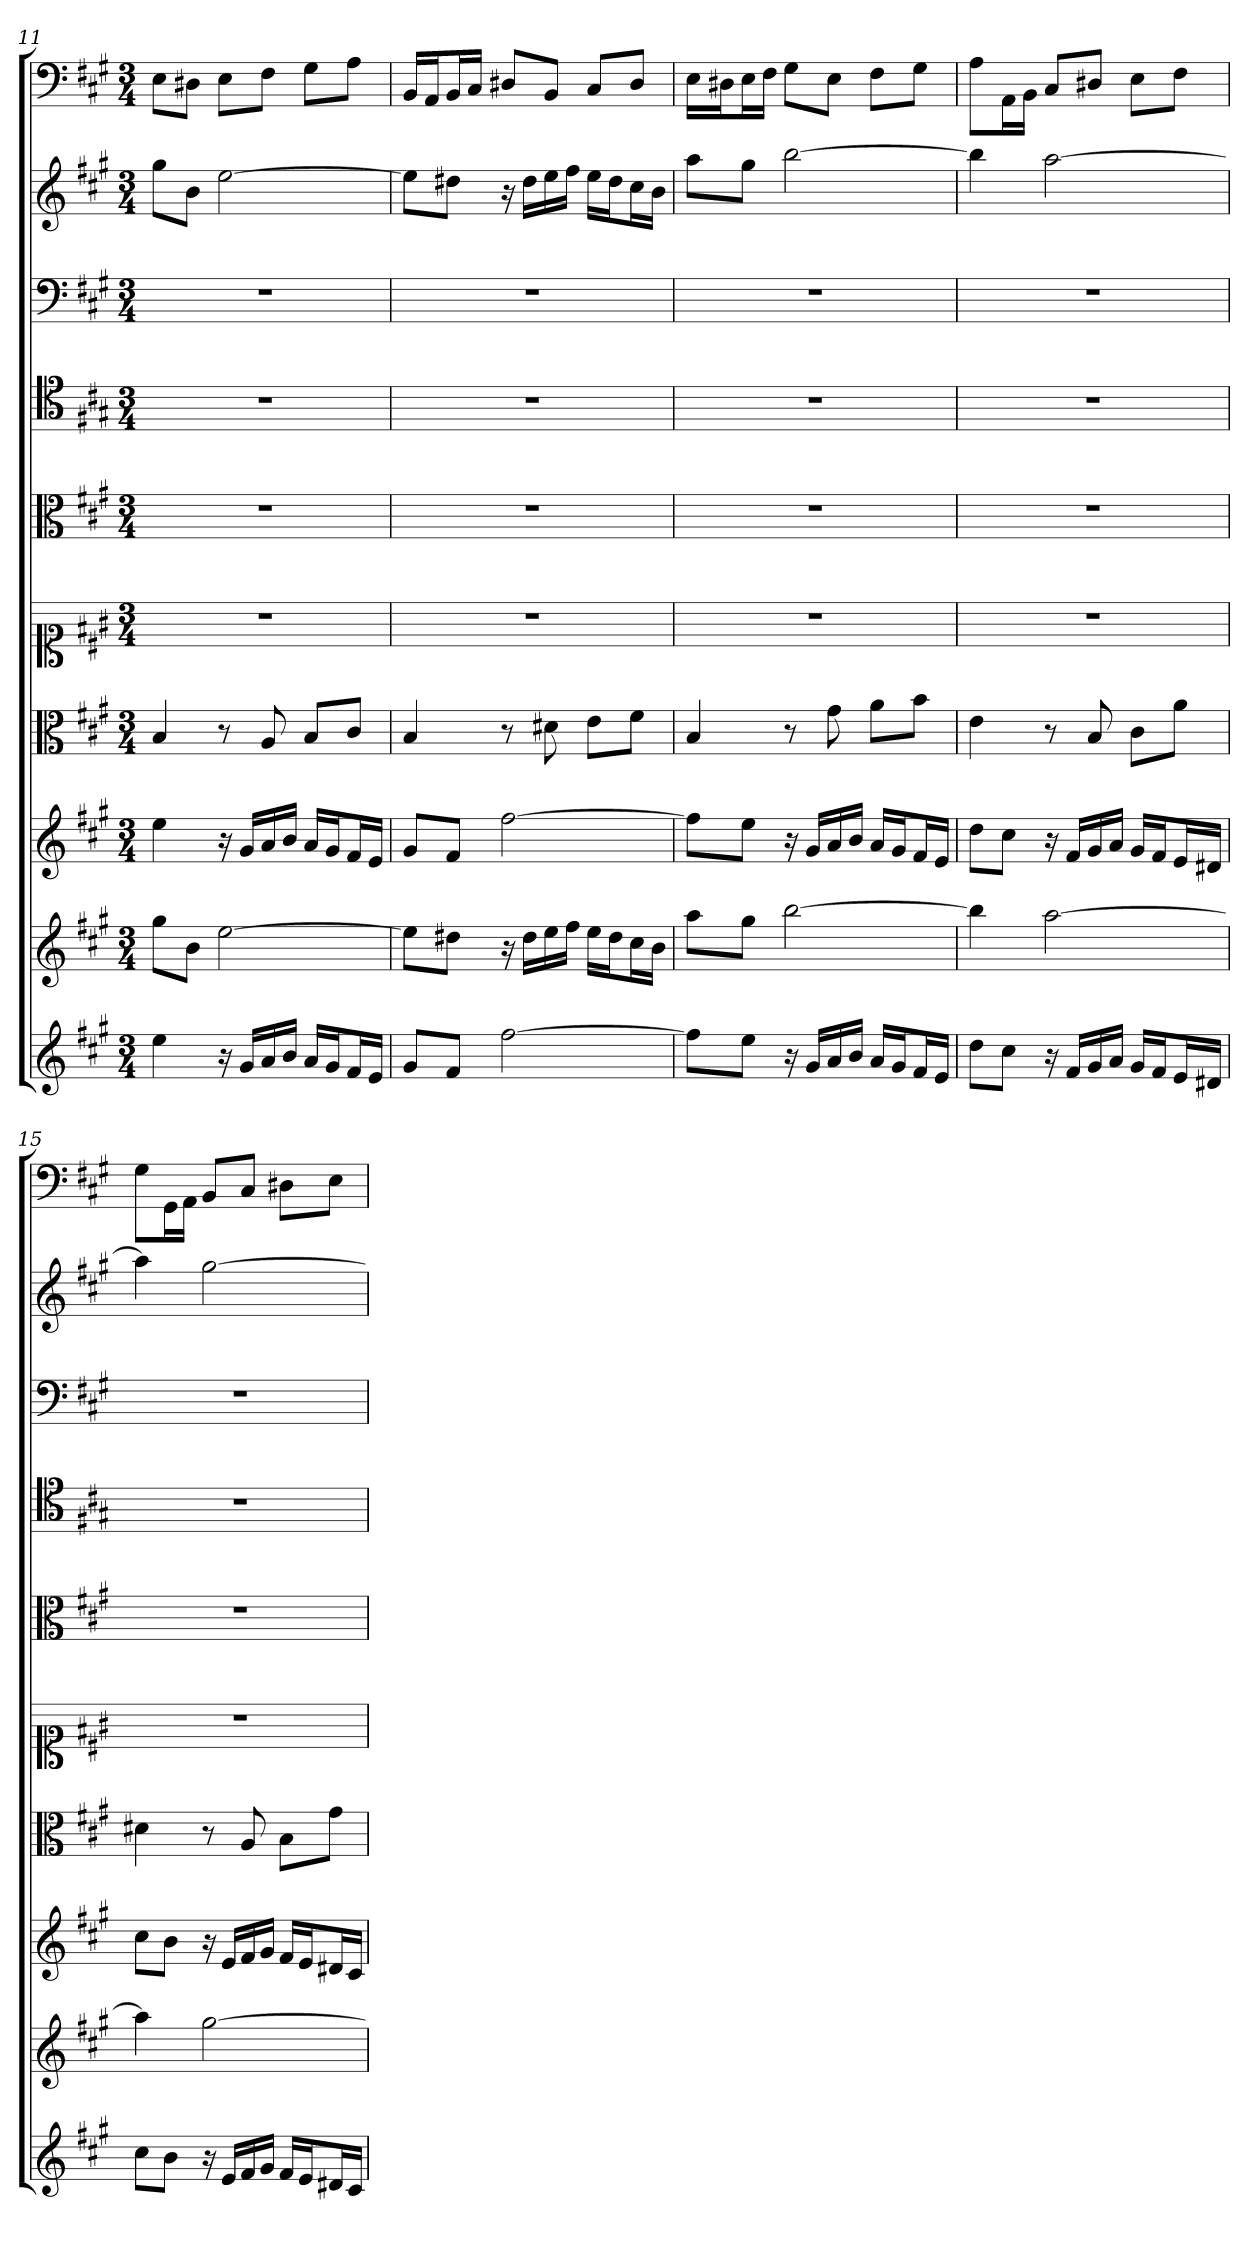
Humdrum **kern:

**kern	**kern	**kern	**kern	**kern	**kern	**kern	**kern	**kern	**kern
*part10	*part9	*part8	*part7	*part6	*part5	*part4	*part3	*part2	*part1
*staff10	*staff9	*staff8	*staff7	*staff6	*staff5	*staff4	*staff3	*staff2	*staff1
*	*	*	*clefC3	*clefC1	*clefC3	*clefC4	*clefF4	*	*clefF4
*k[f#c#g#]	*k[f#c#g#]	*k[f#c#g#]	*k[f#c#g#]	*k[f#c#g#]	*k[f#c#g#]	*k[f#c#g#]	*k[f#c#g#]	*k[f#c#g#]	*k[f#c#g#]
*A:	*A:	*A:	*A:	*A:	*A:	*A:	*A:	*A:	*A:
*M3/4	*M3/4	*M3/4	*M3/4	*M3/4	*M3/4	*M3/4	*M3/4	*M3/4	*M3/4
=11	=11	=11	=11	=11	=11	=11	=11	=11	=11
4ee	8gg#L	4ee	4B	2.r	2.r	2.r	2.r	8gg#L	8E\L
.	8bJ	.	.	.	.	.	.	8bJ	8D#X\J
16r	[2ee	16r	8r	.	.	.	.	[2ee	8E\L
16g#LL	.	16g#LL	.	.	.	.	.	.	.
16a	.	16a	8A	.	.	.	.	.	8F#\J
16bJJ	.	16bJJ	.	.	.	.	.	.	.
16aLL	.	16aLL	8B/L	.	.	.	.	.	8G#\L
16g#J	.	16g#J	.	.	.	.	.	.	.
16f#L	.	16f#L	8c#/J	.	.	.	.	.	8A\J
16eJJ	.	16eJJ	.	.	.	.	.	.	.
=12	=12	=12	=12	=12	=12	=12	=12	=12	=12
8g#L	8eeL]	8g#L	4B	2.r	2.r	2.r	2.r	8eeL]	16BB/LL
.	.	.	.	.	.	.	.	.	16AA/J
8f#J	8dd#XJ	8f#J	.	.	.	.	.	8dd#XJ	16BB/L
.	.	.	.	.	.	.	.	.	16C#/JJ
[2ff#	16r	[2ff#	8r	.	.	.	.	16r	8D#X/L
.	16dd#LL	.	.	.	.	.	.	16dd#LL	.
.	16ee	.	8d#X	.	.	.	.	16ee	8BB/J
.	16ff#JJ	.	.	.	.	.	.	16ff#JJ	.
.	16eeLL	.	8e\L	.	.	.	.	16eeLL	8C#/L
.	16dd#J	.	.	.	.	.	.	16dd#J	.
.	16cc#L	.	8f#\J	.	.	.	.	16cc#L	8D#/J
.	16bJJ	.	.	.	.	.	.	16bJJ	.
=13	=13	=13	=13	=13	=13	=13	=13	=13	=13
8ff#L]	8aaL	8ff#L]	4B	2.r	2.r	2.r	2.r	8aaL	16E\LL
.	.	.	.	.	.	.	.	.	16D#X\J
8eeJ	8gg#J	8eeJ	.	.	.	.	.	8gg#J	16E\L
.	.	.	.	.	.	.	.	.	16F#\JJ
16r	[2bb	16r	8r	.	.	.	.	[2bb	8G#\L
16g#LL	.	16g#LL	.	.	.	.	.	.	.
16a	.	16a	8g#	.	.	.	.	.	8E\J
16bJJ	.	16bJJ	.	.	.	.	.	.	.
16aLL	.	16aLL	8a\L	.	.	.	.	.	8F#\L
16g#J	.	16g#J	.	.	.	.	.	.	.
16f#L	.	16f#L	8b\J	.	.	.	.	.	8G#\J
16eJJ	.	16eJJ	.	.	.	.	.	.	.
=14	=14	=14	=14	=14	=14	=14	=14	=14	=14
8ddL	4bb]	8ddL	4e	2.r	2.r	2.r	2.r	4bb]	8A\L
8cc#J	.	8cc#J	.	.	.	.	.	.	16AA\L
.	.	.	.	.	.	.	.	.	16BB\JJ
16r	[2aa	16r	8r	.	.	.	.	[2aa	8C#/L
16f#LL	.	16f#LL	.	.	.	.	.	.	.
16g#	.	16g#	8B	.	.	.	.	.	8D#X/J
16aJJ	.	16aJJ	.	.	.	.	.	.	.
16g#LL	.	16g#LL	8c#\L	.	.	.	.	.	8E\L
16f#J	.	16f#J	.	.	.	.	.	.	.
16eL	.	16eL	8a\J	.	.	.	.	.	8F#\J
16d#XJJ	.	16d#XJJ	.	.	.	.	.	.	.
=15	=15	=15	=15	=15	=15	=15	=15	=15	=15
8cc#L	4aa]	8cc#L	4d#X	2.r	2.r	2.r	2.r	4aa]	8G#\L
8bJ	.	8bJ	.	.	.	.	.	.	16GG#\L
.	.	.	.	.	.	.	.	.	16AA\JJ
16r	[2gg#	16r	8r	.	.	.	.	[2gg#	8BB/L
16eLL	.	16eLL	.	.	.	.	.	.	.
16f#	.	16f#	8A	.	.	.	.	.	8C#/J
16g#JJ	.	16g#JJ	.	.	.	.	.	.	.
16f#LL	.	16f#LL	8B\L	.	.	.	.	.	8D#X\L
16eJ	.	16eJ	.	.	.	.	.	.	.
16d#XL	.	16d#XL	8g#\J	.	.	.	.	.	8E\J
16c#JJ	.	16c#JJ	.	.	.	.	.	.	.
=	=	=	=	=	=	=	=	=	=
*-	*-	*-	*-	*-	*-	*-	*-	*-	*-
